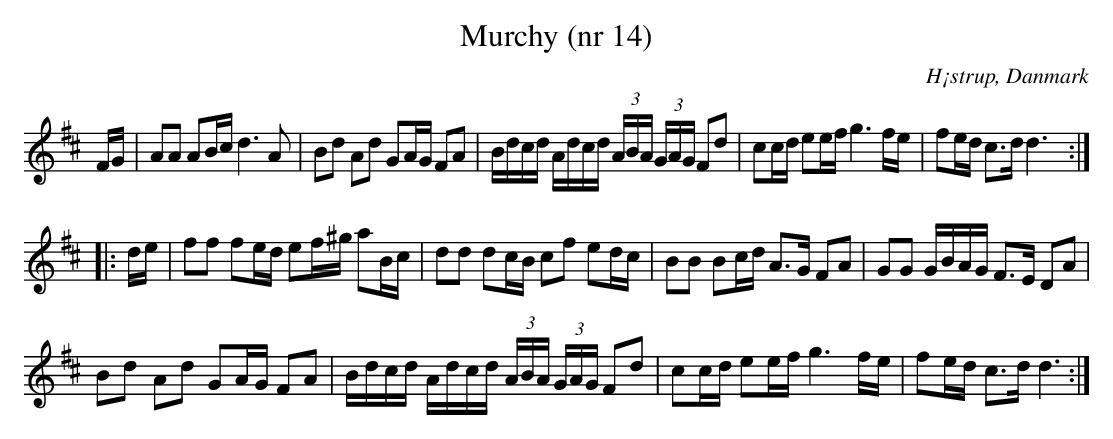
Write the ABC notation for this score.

X:1
T:Murchy (nr 14)
L:1/16
O:H¡strup, Danmark
K:D
FG|\
A2A2 A2Bc d6 A2 | B2d2 A2d2 G2AG F2A2 |\
Bdcd Adcd (3ABA (3GAG F2d2 | \
c2cd e2ef g6 fe | f2ed c3d d6 ::
de |f2f2 f2ed  e2f^g a2Bc | d2d2 d2cB  c2f2 e2dc | \
B2B2 B2cd  A3G   F2A2 | G2G2 GBAG  F3E  D2A2 |
B2d2 A2d2  G2AG  F2A2 | Bdcd Adcd  (3ABA (3GAG  F2d2 |\
c2cd e2ef  g6 fe | f2ed c3d   d6 :|
